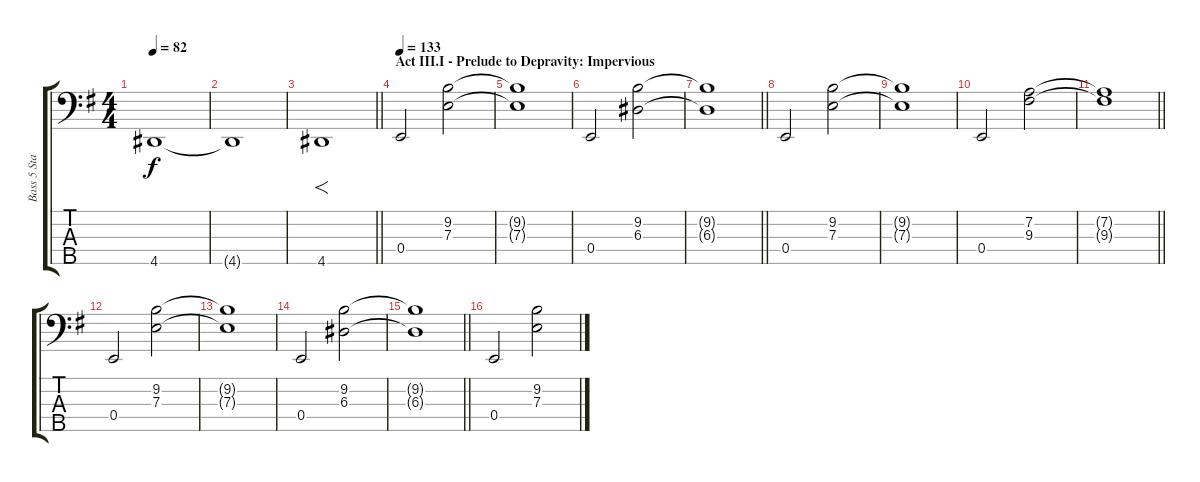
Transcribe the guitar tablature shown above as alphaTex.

\track ("Bass 5 Standard" "Bass 5 Sta") {instrument electricbassfinger}
\staff {score tabs}
\tuning (G2 D2 A1 E1 B0) {hide}
\ts (4 4)
\tempo 82
\clef f4
\ks eminor
4.5.1{dy f} |
4.5{t}.1 |
\barLineRight lightlight
4.5.1{f} |
\section ("" "Act III.I - Prelude to Depravity: Impervious")
\tempo 133
0.4.2 (9.2 7.3).2 |
(9.2{t} 7.3{t}).1 |
0.4.2 (9.2 6.3).2 |
\barLineRight lightlight
(9.2{t} 6.3{t}).1 |
0.4.2 (9.2 7.3).2 |
(9.2{t} 7.3{t}).1 |
0.4.2 (7.2 9.3).2 |
\barLineRight lightlight
(7.2{t} 9.3{t}).1 |
0.4.2 (9.2 7.3).2 |
(9.2{t} 7.3{t}).1 |
0.4.2 (9.2 6.3).2 |
\barLineRight lightlight
(9.2{t} 6.3{t}).1 |
0.4.2 (9.2 7.3).2
